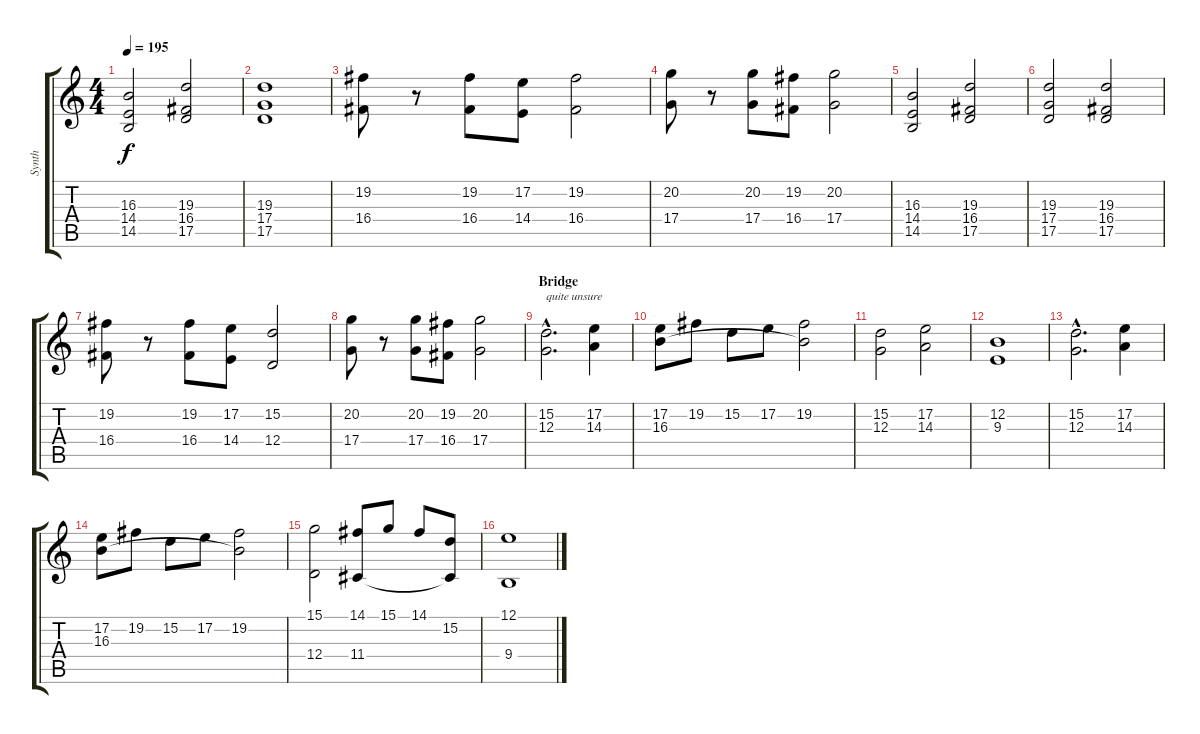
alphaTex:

\track ("Synth" "Synth") {instrument stringensemble1}
\staff {score tabs}
\tuning (E4 B3 G3 D3 A2 E2) {hide}
\ts (4 4)
\tempo 195
\clef g2
\ks c
(16.3 14.4 14.5).2{dy f} (19.3 16.4 17.5).2 |
(19.3 17.4 17.5).1 |
(19.2 16.4).8 r.8 (19.2 16.4).8 (17.2 14.4).8 (19.2 16.4).2 |
(20.2 17.4).8 r.8 (20.2 17.4).8 (19.2 16.4).8 (20.2 17.4).2 |
(16.3 14.4 14.5).2 (19.3 16.4 17.5).2 |
(19.3 17.4 17.5).2 (19.3 16.4 17.5).2 |
(19.2 16.4).8 r.8 (19.2 16.4).8 (17.2 14.4).8 (15.2 12.4).2 |
(20.2 17.4).8 r.8 (20.2 17.4).8 (19.2 16.4).8 (20.2 17.4).2 |
\section ("" "Bridge")
(15.2{hac} 12.3{hac}).2{d txt "quite unsure"} (17.2 14.3).4 |
(17.2 16.3).8 19.2.8 15.2.8 17.2.8 (19.2 16.3{t}).2 |
(15.2 12.3).2 (17.2 14.3).2 |
(12.2 9.3).1 |
(15.2{hac} 12.3{hac}).2{d} (17.2 14.3).4 |
(17.2 16.3).8 19.2.8 15.2.8 17.2.8 (19.2 16.3{t}).2 |
(15.1 12.4).2 (14.1 11.4).8 15.1.8 14.1.8 (15.2 11.4{t}).8 |
(12.1 9.4).1
